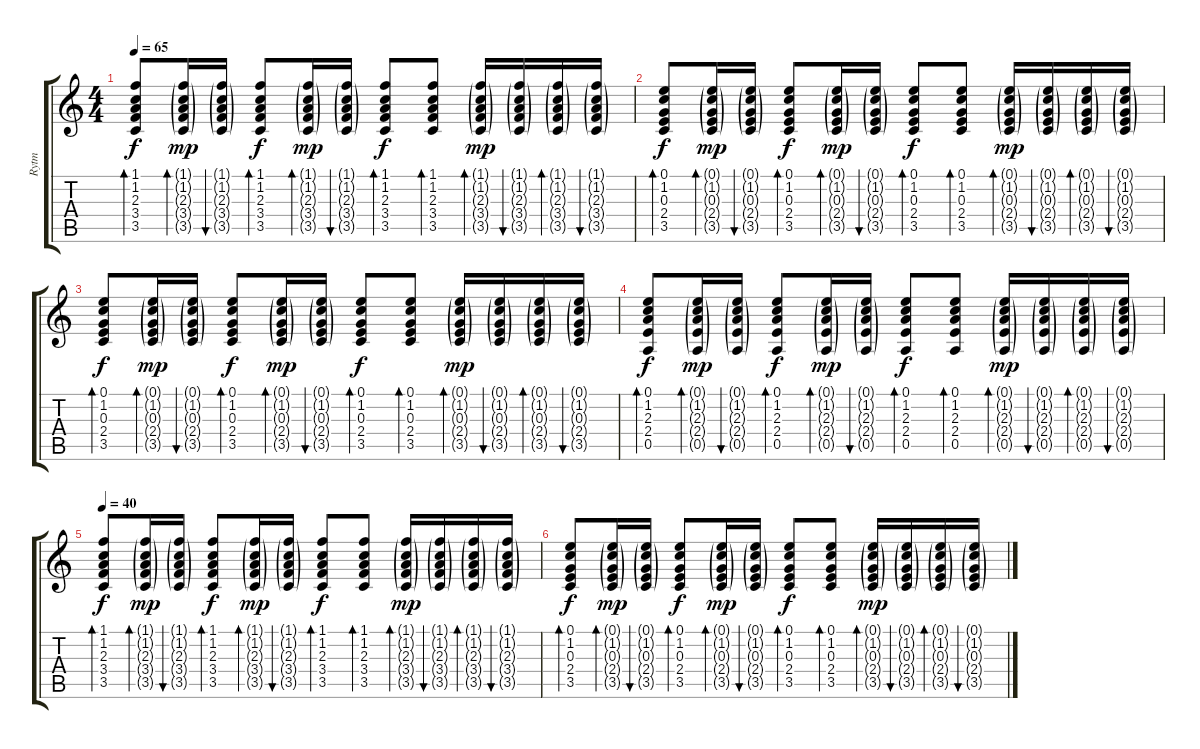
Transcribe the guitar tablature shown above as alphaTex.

\track ("Rytm" "Rytm") {instrument acousticguitarnylon}
\staff {score tabs}
\tuning (E4 B3 G3 D3 A2 E2) {hide}
\ts (4 4)
\tempo 65
\clef g2
\ks c
(1.1 1.2 2.3 3.4 3.5).8{bd 30 dy f} (1.1{g} 1.2{g} 2.3{g} 3.4{g} 3.5{g}).16{bd 30 dy mp} (1.1{g} 1.2{g} 2.3{g} 3.4{g} 3.5{g}).16{bu 30} (1.1 1.2 2.3 3.4 3.5).8{bd 30 dy f} (1.1{g} 1.2{g} 2.3{g} 3.4{g} 3.5{g}).16{bd 30 dy mp} (1.1{g} 1.2{g} 2.3{g} 3.4{g} 3.5{g}).16{bu 30} (1.1 1.2 2.3 3.4 3.5).8{bd 30 dy f} (1.1 1.2 2.3 3.4 3.5).8{bd 30} (1.1{g} 1.2{g} 2.3{g} 3.4{g} 3.5{g}).16{bd 30 dy mp} (1.1{g} 1.2{g} 2.3{g} 3.4{g} 3.5{g}).16{bu 30} (1.1{g} 1.2{g} 2.3{g} 3.4{g} 3.5{g}).16{bd 30} (1.1{g} 1.2{g} 2.3{g} 3.4{g} 3.5{g}).16{bu 30} |
(0.1 1.2 0.3 2.4 3.5).8{bd 30 dy f} (0.1{g} 1.2{g} 0.3{g} 2.4{g} 3.5{g}).16{bd 30 dy mp} (0.1{g} 1.2{g} 0.3{g} 2.4{g} 3.5{g}).16{bu 30} (0.1 1.2 0.3 2.4 3.5).8{bd 30 dy f} (0.1{g} 1.2{g} 0.3{g} 2.4{g} 3.5{g}).16{bd 30 dy mp} (0.1{g} 1.2{g} 0.3{g} 2.4{g} 3.5{g}).16{bu 30} (0.1 1.2 0.3 2.4 3.5).8{bd 30 dy f} (0.1 1.2 0.3 2.4 3.5).8{bd 30} (0.1{g} 1.2{g} 0.3{g} 2.4{g} 3.5{g}).16{bd 30 dy mp} (0.1{g} 1.2{g} 0.3{g} 2.4{g} 3.5{g}).16{bu 30} (0.1{g} 1.2{g} 0.3{g} 2.4{g} 3.5{g}).16{bd 30} (0.1{g} 1.2{g} 0.3{g} 2.4{g} 3.5{g}).16{bu 30} |
(0.1 1.2 0.3 2.4 3.5).8{bd 30 dy f} (0.1{g} 1.2{g} 0.3{g} 2.4{g} 3.5{g}).16{bd 30 dy mp} (0.1{g} 1.2{g} 0.3{g} 2.4{g} 3.5{g}).16{bu 30} (0.1 1.2 0.3 2.4 3.5).8{bd 30 dy f} (0.1{g} 1.2{g} 0.3{g} 2.4{g} 3.5{g}).16{bd 30 dy mp} (0.1{g} 1.2{g} 0.3{g} 2.4{g} 3.5{g}).16{bu 30} (0.1 1.2 0.3 2.4 3.5).8{bd 30 dy f} (0.1 1.2 0.3 2.4 3.5).8{bd 30} (0.1{g} 1.2{g} 0.3{g} 2.4{g} 3.5{g}).16{bd 30 dy mp} (0.1{g} 1.2{g} 0.3{g} 2.4{g} 3.5{g}).16{bu 30} (0.1{g} 1.2{g} 0.3{g} 2.4{g} 3.5{g}).16{bd 30} (0.1{g} 1.2{g} 0.3{g} 2.4{g} 3.5{g}).16{bu 30} |
(0.1 1.2 2.3 2.4 0.5).8{bd 30 dy f} (0.1{g} 1.2{g} 2.3{g} 2.4{g} 0.5{g}).16{bd 30 dy mp} (0.1{g} 1.2{g} 2.3{g} 2.4{g} 0.5{g}).16{bu 30} (0.1 1.2 2.3 2.4 0.5).8{bd 30 dy f} (0.1{g} 1.2{g} 2.3{g} 2.4{g} 0.5{g}).16{bd 30 dy mp} (0.1{g} 1.2{g} 2.3{g} 2.4{g} 0.5{g}).16{bu 30} (0.1 1.2 2.3 2.4 0.5).8{bd 30 dy f} (0.1 1.2 2.3 2.4 0.5).8{bd 30} (0.1{g} 1.2{g} 2.3{g} 2.4{g} 0.5{g}).16{bd 30 dy mp} (0.1{g} 1.2{g} 2.3{g} 2.4{g} 0.5{g}).16{bu 30} (0.1{g} 1.2{g} 2.3{g} 2.4{g} 0.5{g}).16{bd 30} (0.1{g} 1.2{g} 2.3{g} 2.4{g} 0.5{g}).16{bu 30} |
\tempo 40
(1.1 1.2 2.3 3.4 3.5).8{bd 30 dy f} (1.1{g} 1.2{g} 2.3{g} 3.4{g} 3.5{g}).16{bd 30 dy mp} (1.1{g} 1.2{g} 2.3{g} 3.4{g} 3.5{g}).16{bu 30} (1.1 1.2 2.3 3.4 3.5).8{bd 30 dy f} (1.1{g} 1.2{g} 2.3{g} 3.4{g} 3.5{g}).16{bd 30 dy mp} (1.1{g} 1.2{g} 2.3{g} 3.4{g} 3.5{g}).16{bu 30} (1.1 1.2 2.3 3.4 3.5).8{bd 30 dy f} (1.1 1.2 2.3 3.4 3.5).8{bd 30} (1.1{g} 1.2{g} 2.3{g} 3.4{g} 3.5{g}).16{bd 30 dy mp} (1.1{g} 1.2{g} 2.3{g} 3.4{g} 3.5{g}).16{bu 30} (1.1{g} 1.2{g} 2.3{g} 3.4{g} 3.5{g}).16{bd 30} (1.1{g} 1.2{g} 2.3{g} 3.4{g} 3.5{g}).16{bu 30} |
(0.1 1.2 0.3 2.4 3.5).8{bd 30 dy f} (0.1{g} 1.2{g} 0.3{g} 2.4{g} 3.5{g}).16{bd 30 dy mp} (0.1{g} 1.2{g} 0.3{g} 2.4{g} 3.5{g}).16{bu 30} (0.1 1.2 0.3 2.4 3.5).8{bd 30 dy f} (0.1{g} 1.2{g} 0.3{g} 2.4{g} 3.5{g}).16{bd 30 dy mp} (0.1{g} 1.2{g} 0.3{g} 2.4{g} 3.5{g}).16{bu 30} (0.1 1.2 0.3 2.4 3.5).8{bd 30 dy f} (0.1 1.2 0.3 2.4 3.5).8{bd 30} (0.1{g} 1.2{g} 0.3{g} 2.4{g} 3.5{g}).16{bd 30 dy mp} (0.1{g} 1.2{g} 0.3{g} 2.4{g} 3.5{g}).16{bu 30} (0.1{g} 1.2{g} 0.3{g} 2.4{g} 3.5{g}).16{bd 30} (0.1{g} 1.2{g} 0.3{g} 2.4{g} 3.5{g}).16{bu 30}
